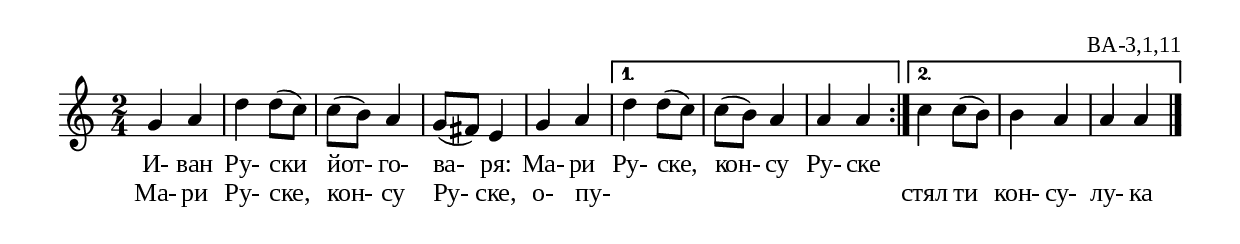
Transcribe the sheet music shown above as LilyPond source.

%{
BA_3_1_11
%}

\include "td-preamble.ly"

\score {
\relative c'' {
%% \tempo 4 = 152
  \time 2/4
  \repeat volta 2 { g4 a | d d8( c) | c8( b) a4 | g8( fis) e4 | g4 a }
  \alternative { { d d8( c) | c8( b) a4 | a a }
%% \bar ":|"
{ c4 c8( b) | b4 a | a a } }
 \bar "|."
}
\addlyrics { И- ван Ру- ски йот- го- ва- ря: Ма- ри Ру- ске, кон- су Ру- ске  }
\addlyrics { Ма- ри Ру- ске, кон- су Ру- ске, о- пу- " " " " " " " " " " " " стял ти кон- су- лу- ка }
%
\layout {
  indent = #0
  line-width = 190\mm
  ragged-right=##f
}
%
\midi { 
	\context {
		\Score
		tempoWholesPerMinute = #(ly:make-moment 152 4)
		}
	}
}
%
\header{
  opus = "ВА-3,1,11"
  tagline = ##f
}


